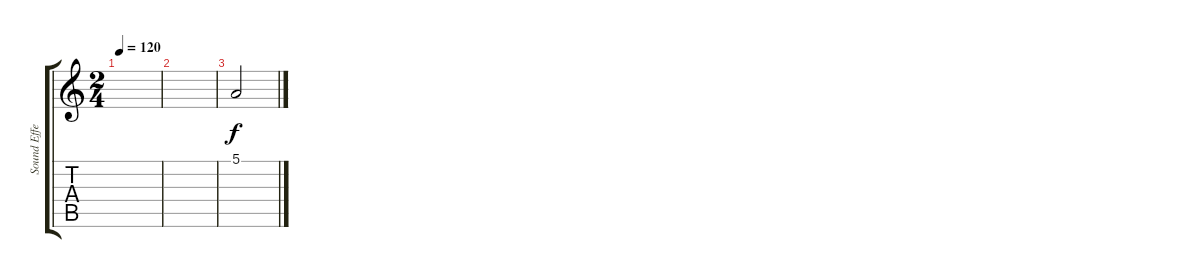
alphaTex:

\track ("Sound Effetks" "Sound Effe") {instrument seashore}
\staff {score tabs}
\tuning (E4 B3 G3 D3 A2 E2) {hide}
\ts (2 4)
\tempo 120
\clef g2
\ks aminor
|
|
5.1.2{volume 13 instrument reversecymbal}
